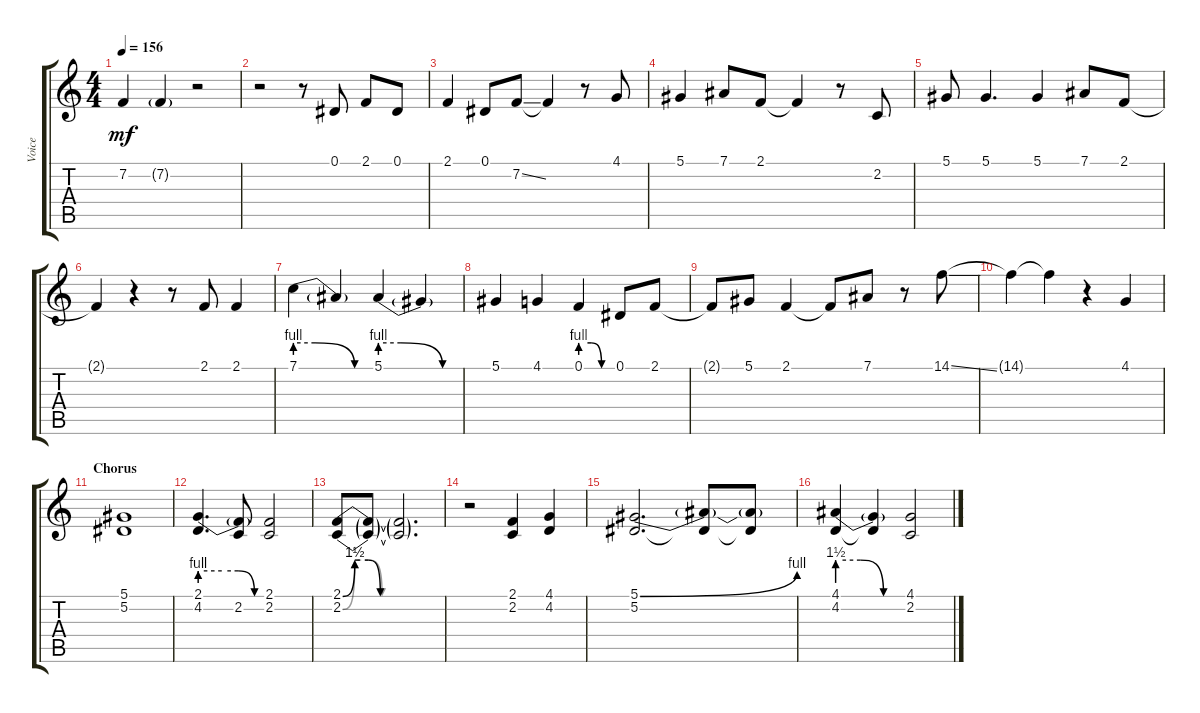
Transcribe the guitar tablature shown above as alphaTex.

\track ("Voice" "Voice") {instrument lead2sawtooth}
\staff {score tabs}
\tuning (Eb4 Bb3 Gb3 Db3 Ab2 Eb2) {hide}
\ts (4 4)
\tempo 156
\clef g2
\ks c
7.2{t}.4{dy mf} 7.2{g}.4 r.2 |
r.2 r.8 0.1.8 2.1.8 0.1.8 |
2.1.4 0.1.8 7.2{ss}.8 7.2{t}.4 r.8 4.1.8 |
5.1.4 7.1.8 2.1.8 2.1{t}.4 r.8 2.2.8 |
5.1.8 5.1.4{d} 5.1.4 7.1.8 2.1.8 |
2.1{t}.4 r.4 r.8 2.1.8 2.1.4 |
7.1{be (custom 0 4 15 4 45 0 60 0)}.4 7.1{t}.4 5.1{be (custom 0 4 15 4 45 0 60 0)}.4 5.1{t}.4 |
5.1.4 4.1.4 0.1{be (custom 0 4 20 4 40 0 60 0)}.4 0.1.8 2.1.8 |
2.1{t}.8 5.1.8 2.1.4 2.1{t}.8 7.1.8 r.8 14.1{ss}.8 |
14.1{t}.4 14.1{t}.4 r.4 4.1.4 |
\section ("" "Chorus")
(5.1 5.2).1 |
(2.1{be (custom 0 4 20 4 35 4 50 0 60 0)} 4.2).4{d} (2.1{t} 2.2).8 (2.1 2.2).2 |
(2.1{be (custom 0 0 7 6 10 6 15 6 22 0 30 0 45 0 60 0)} 2.2{be (custom 0 0 7 6 15 6 23 0 45 0 60 0)}).8 (2.1{t} 2.2{t}).8 (2.1{t} 2.2{t}).2{d} |
r.2 (2.1 2.2).4 (4.1 4.2).4 |
(5.1{be (bend 0 0 60 4)} 5.2).2{d} (5.1{t} 5.2{t}).8 (5.1{t} 5.2{t}).8 |
(4.1{be (custom 0 6 20 6 40 0 60 0)} 4.2).4 (4.1{t} 4.2{t}).4 (4.1 2.2).2
